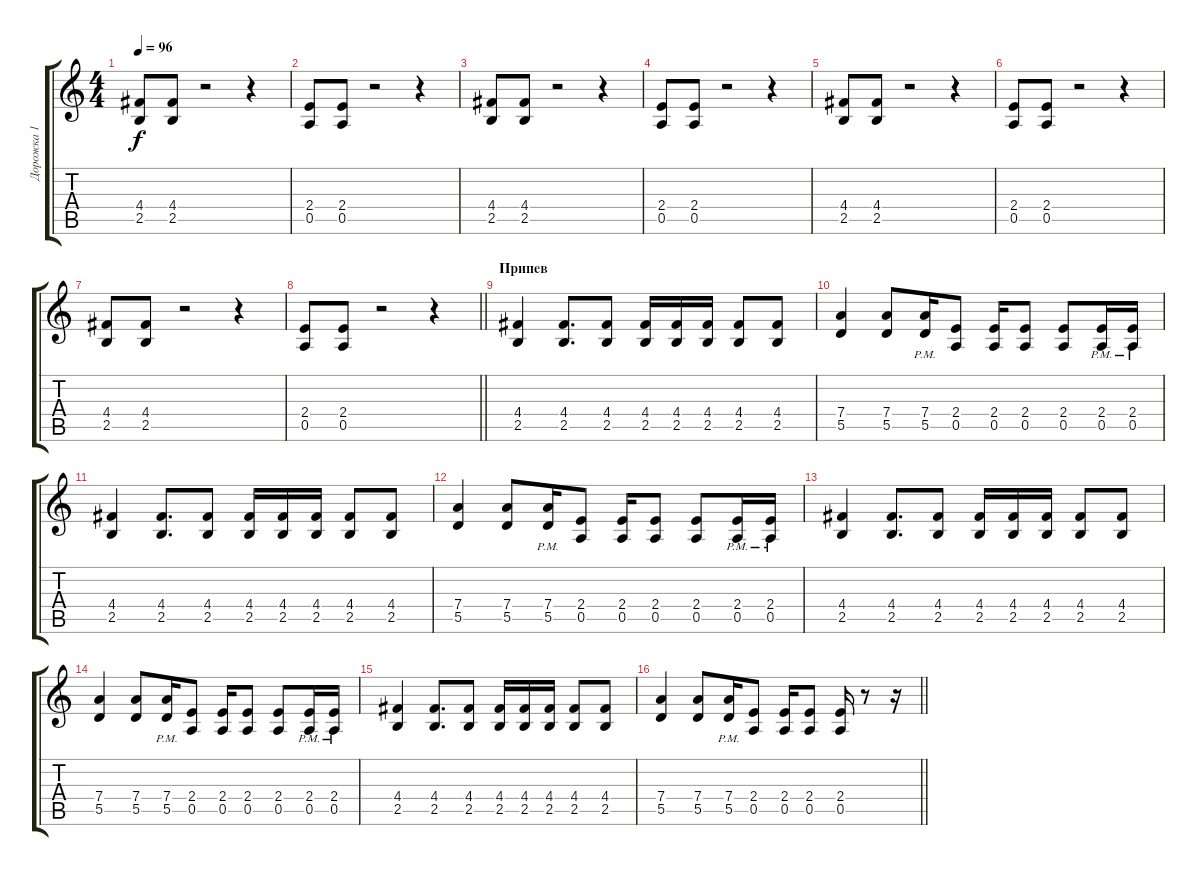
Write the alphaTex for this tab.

\track ("Дорожка 1" "Дорожка 1") {instrument distortionguitar}
\staff {score tabs}
\tuning (E4 B3 G3 D3 A2 E2) {hide}
\ts (4 4)
\tempo 96
\clef g2
\ks c
(4.4 2.5).8{dy f} (4.4 2.5).8 r.2 r.4 |
(2.4 0.5).8 (2.4 0.5).8 r.2 r.4 |
(4.4 2.5).8 (4.4 2.5).8 r.2 r.4 |
(2.4 0.5).8 (2.4 0.5).8 r.2 r.4 |
(4.4 2.5).8 (4.4 2.5).8 r.2 r.4 |
(2.4 0.5).8 (2.4 0.5).8 r.2 r.4 |
(4.4 2.5).8 (4.4 2.5).8 r.2 r.4 |
\barLineRight lightlight
(2.4 0.5).8 (2.4 0.5).8 r.2 r.4 |
\section ("" "Припев")
(4.4 2.5).4 (4.4 2.5).8{d} (4.4 2.5).8 (4.4 2.5).16 (4.4 2.5).16 (4.4 2.5).16 (4.4 2.5).8 (4.4 2.5).8 |
(7.4 5.5).4 (7.4 5.5).8 (7.4{pm} 5.5{pm}).16 (2.4 0.5).8 (2.4 0.5).16 (2.4 0.5).8 (2.4 0.5).8 (2.4{pm} 0.5{pm}).16 (2.4{pm} 0.5{pm}).16 |
(4.4 2.5).4 (4.4 2.5).8{d} (4.4 2.5).8 (4.4 2.5).16 (4.4 2.5).16 (4.4 2.5).16 (4.4 2.5).8 (4.4 2.5).8 |
(7.4 5.5).4 (7.4 5.5).8 (7.4{pm} 5.5{pm}).16 (2.4 0.5).8 (2.4 0.5).16 (2.4 0.5).8 (2.4 0.5).8 (2.4{pm} 0.5{pm}).16 (2.4{pm} 0.5{pm}).16 |
(4.4 2.5).4 (4.4 2.5).8{d} (4.4 2.5).8 (4.4 2.5).16 (4.4 2.5).16 (4.4 2.5).16 (4.4 2.5).8 (4.4 2.5).8 |
(7.4 5.5).4 (7.4 5.5).8 (7.4{pm} 5.5{pm}).16 (2.4 0.5).8 (2.4 0.5).16 (2.4 0.5).8 (2.4 0.5).8 (2.4{pm} 0.5{pm}).16 (2.4{pm} 0.5{pm}).16 |
(4.4 2.5).4 (4.4 2.5).8{d} (4.4 2.5).8 (4.4 2.5).16 (4.4 2.5).16 (4.4 2.5).16 (4.4 2.5).8 (4.4 2.5).8 |
\barLineRight lightlight
(7.4 5.5).4 (7.4 5.5).8 (7.4{pm} 5.5{pm}).16 (2.4 0.5).8 (2.4 0.5).16 (2.4 0.5).8 (2.4 0.5).16 r.8 r.16
